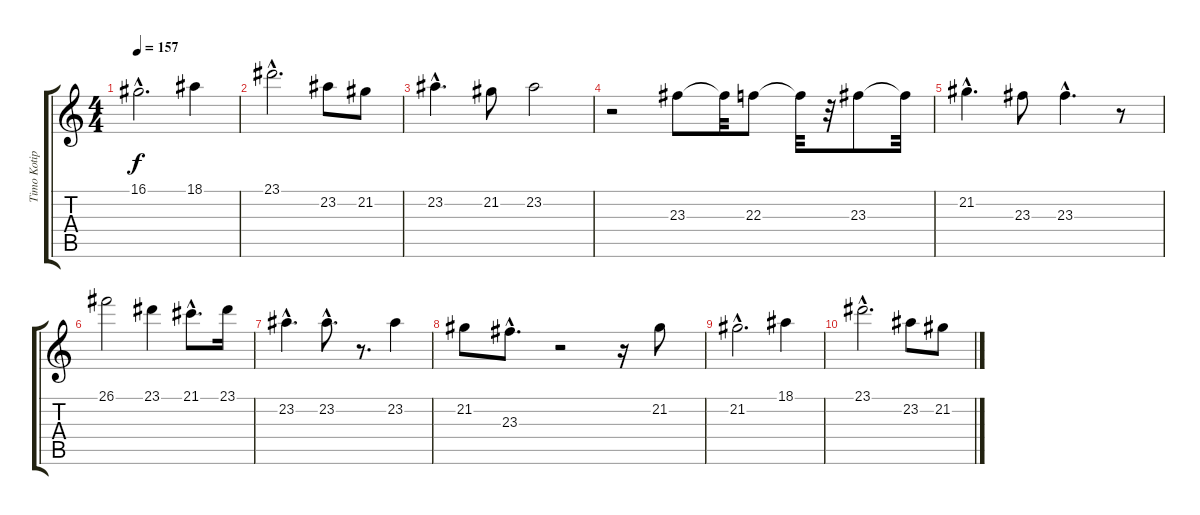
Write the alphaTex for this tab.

\track ("Timo Kotipelto" "Timo Kotip") {instrument lead3calliope}
\staff {score tabs}
\tuning (E4 B3 G3 D3 A2 E2) {hide}
\ts (4 4)
\tempo 157
\clef g2
\ks c
16.1{hac}.2{d dy f} 18.1.4 |
23.1{hac}.2{d volume 16} 23.2.8{volume 15} 21.2.8{volume 14} |
23.2{hac}.4{d volume 14} 21.2.8{volume 14} 23.2.2{volume 13} |
r.2 23.3.8{volume 12} 23.3{t}.32 22.3.8{volume 11} 22.3{t}.32 r.32 23.3.8{volume 11} 23.3{t}.32 |
21.2{hac}.4{d volume 11} 23.3.8{volume 10} 23.3{hac}.4{d volume 10} r.8 |
26.1.2{volume 9} 23.1.4{volume 8} 21.1{hac}.8{d volume 8} 23.1.16{volume 7} |
23.2{hac}.4{d volume 7} 23.2{hac}.8{d volume 6} r.8{d} 23.2.4{volume 6} |
21.2.8{volume 5} 23.3{hac}.8{d volume 5} r.2 r.16 21.2.8{volume 4} |
21.2{hac}.2{d volume 4} 18.1.4{volume 2} |
23.1{hac}.2{d volume 2} 23.2.8{volume 0} 21.2.8{volume 0}
